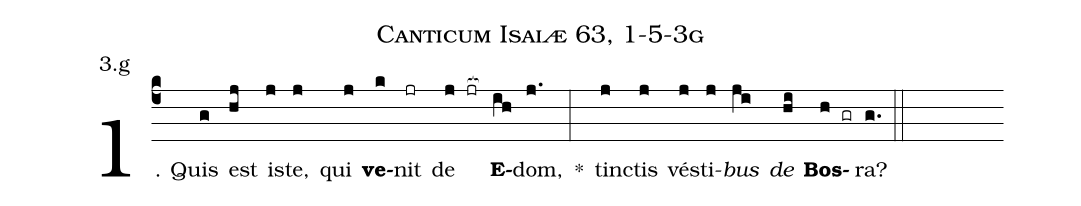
name: Canticum Isaiæ 63, 1-5-3g;
annotation: 3.g;
%%
(c4)1. Quis(g) est(hj) is(j)te,(j) qui(j) <b>ve</b>(k)nit(jr) de(j jr[ocb:1{]) <b>E</b>(ih[ocb:0}])dom,(j.) *(:) tinc(j)tis(j) vés(j)ti(j)<i>bus</i>(ji) <i>de</i>(hi) <b>Bos</b>(h gr)ra?(g.) (::)
